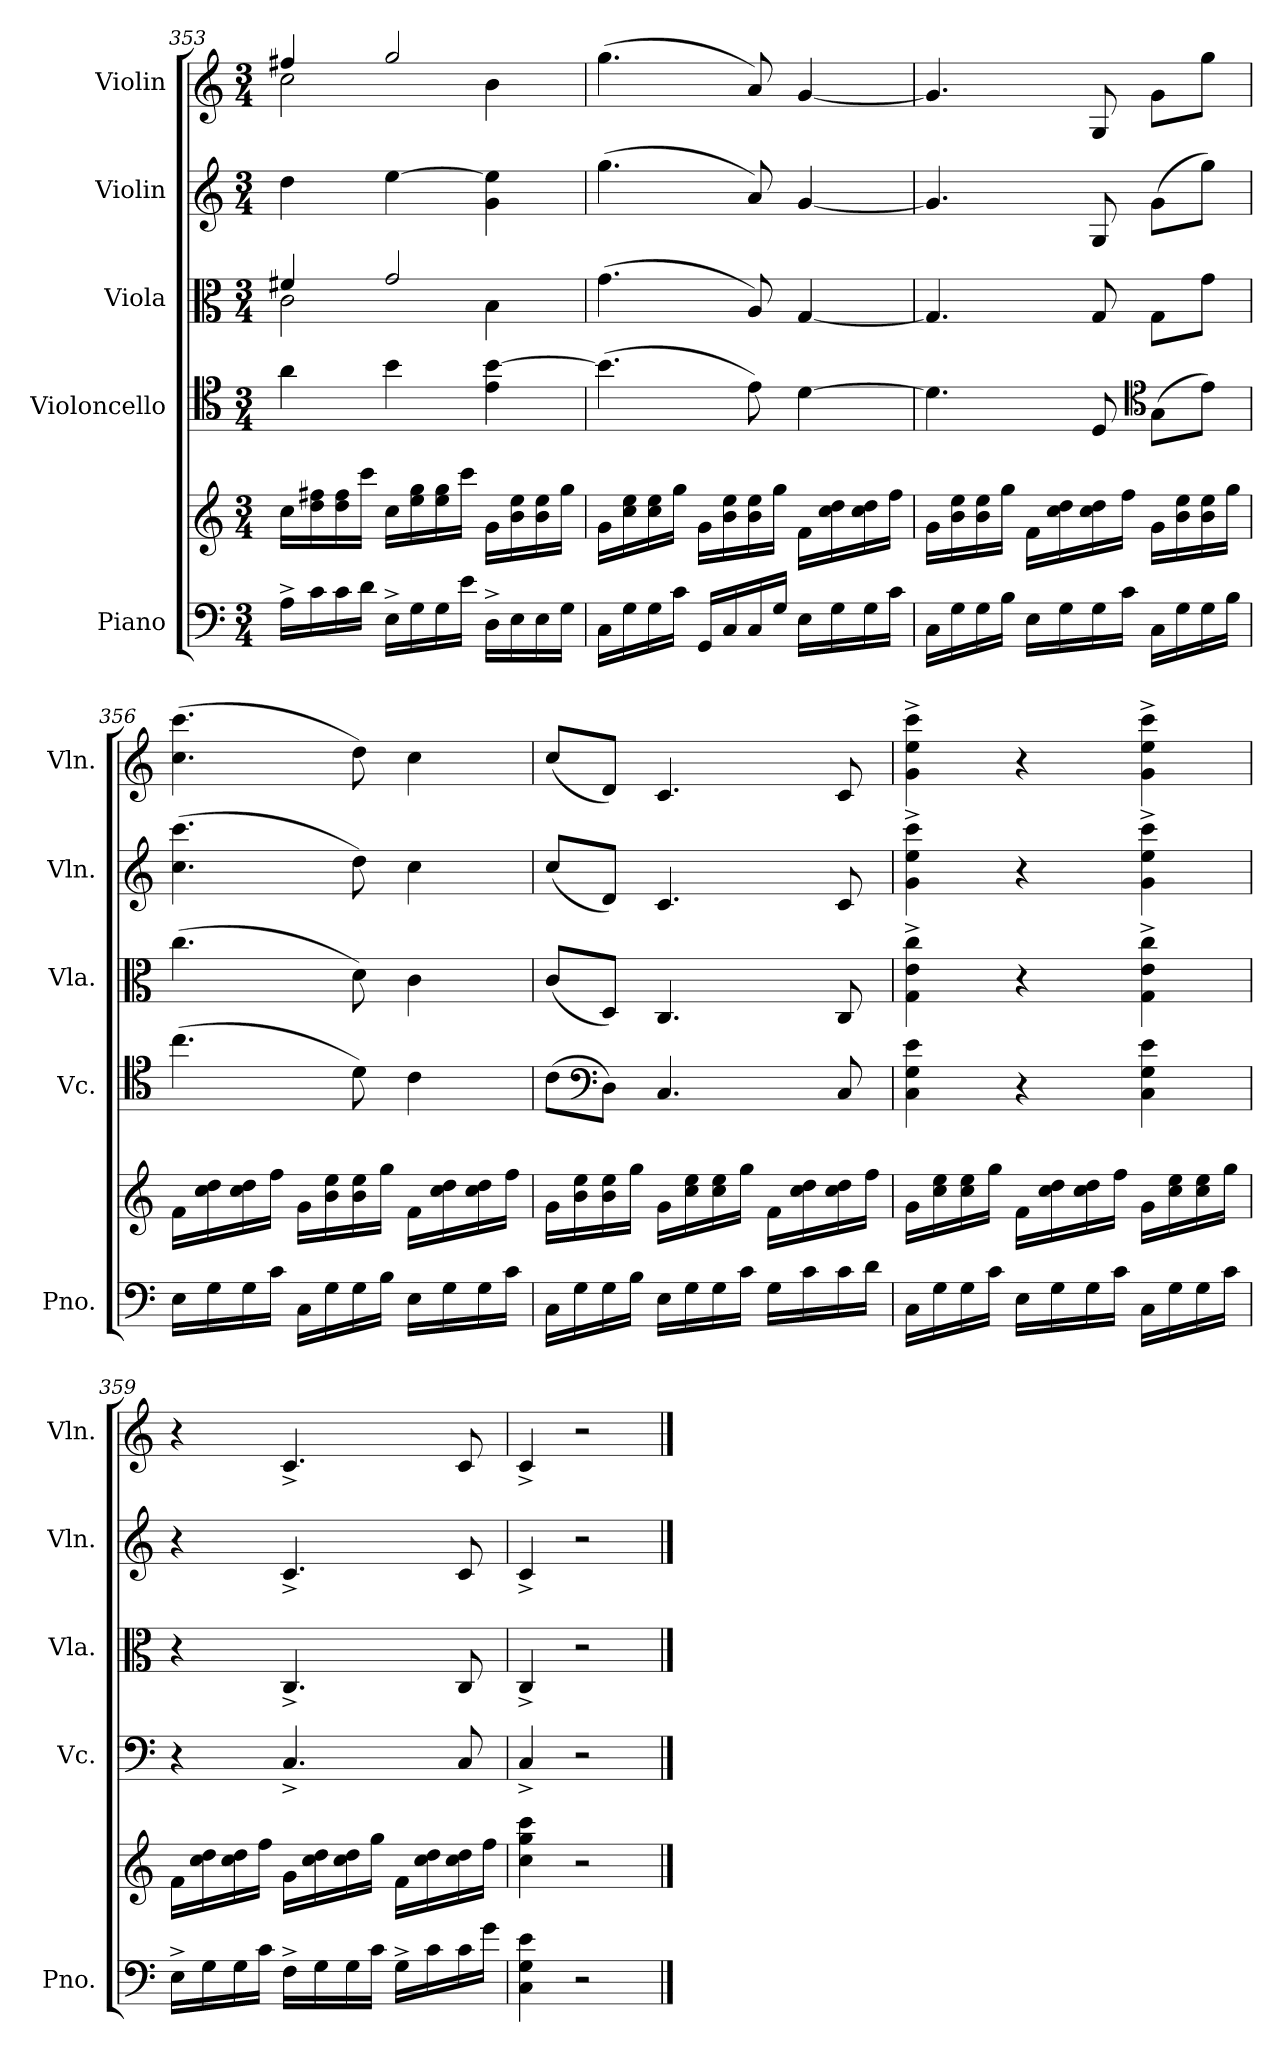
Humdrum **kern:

**kern	**kern	**kern	**kern	**kern	**kern
*part5	*part5	*part4	*part3	*part2	*part1
*staff6	*staff5	*staff4	*staff3	*staff2	*staff1
*I"Piano	*	*I"Violoncello	*I"Viola	*I"Violin	*I"Violin
*I'Pno.	*	*I'Vc.	*I'Vla.	*I'Vln.	*I'Vln.
*clefF4	*clefG2	*clefC4	*clefC3	*clefG2	*clefG2
*k[]	*k[]	*k[]	*k[]	*k[]	*k[]
*M3/4	*M3/4	*M3/4	*M3/4	*M3/4	*M3/4
=353	=353	=353	=353	=353	=353
*	*	*	*^	*	*^
16A^\LL	16cc\LL	4a\	4f#X/	2c\	4dd\	4ff#X/	2cc\
16c\	16dd\ 16ff#X\	.	.	.	.	.	.
16c\	16dd\ 16ff#\	.	.	.	.	.	.
16d\JJ	16ccc\JJ	.	.	.	.	.	.
16E^\LL	16cc\LL	4b\	2g/	.	[4ee\	2gg/	.
16G\	16ee\ 16gg\	.	.	.	.	.	.
16G\	16ee\ 16gg\	.	.	.	.	.	.
16e\JJ	16ccc\JJ	.	.	.	.	.	.
16D^\LL	16g\LL	4e\ [4b\	.	4B\	4g\ 4ee\]	.	4b\
16E\	16b\ 16ee\	.	.	.	.	.	.
16E\	16b\ 16ee\	.	.	.	.	.	.
16G\JJ	16gg\JJ	.	.	.	.	.	.
*	*	*	*v	*v	*	*v	*v
=354	=354	=354	=354	=354	=354
16C\LL	16g\LL	(4.b\]	(4.g\	(4.gg\	(4.gg\
16G\	16cc\ 16ee\	.	.	.	.
16G\	16cc\ 16ee\	.	.	.	.
16c\JJ	16gg\JJ	.	.	.	.
16GG/LL	16g\LL	.	.	.	.
16C/	16b\ 16ee\	.	.	.	.
16C/	16b\ 16ee\	8e\)	8A/)	8a/)	8a/)
16G/JJ	16gg\JJ	.	.	.	.
16E\LL	16f\LL	[4d\	[4G/	[4g/	[4g/
16G\	16cc\ 16dd\	.	.	.	.
16G\	16cc\ 16dd\	.	.	.	.
16c\JJ	16ff\JJ	.	.	.	.
!!LO:LB:g=z
=355	=355	=355	=355	=355	=355
16C\LL	16g\LL	4.d\]	4.G/]	4.g/]	4.g/]
16G\	16b\ 16ee\	.	.	.	.
16G\	16b\ 16ee\	.	.	.	.
16B\JJ	16gg\JJ	.	.	.	.
16E\LL	16f\LL	.	.	.	.
16G\	16cc\ 16dd\	.	.	.	.
16G\	16cc\ 16dd\	8D/	8G/	8G/	8G/
16c\JJ	16ff\JJ	.	.	.	.
*	*	*clefC4	*	*	*
16C\LL	16g\LL	(8G\L	8G\L	(8g\L	8g\L
16G\	16b\ 16ee\	.	.	.	.
16G\	16b\ 16ee\	8e\J)	8g\J	8gg\J)	8gg\J
16B\JJ	16gg\JJ	.	.	.	.
=356	=356	=356	=356	=356	=356
16E\LL	16f\LL	(4.cc\	(4.cc\	(4.cc\ 4.ccc\	(4.cc\ 4.ccc\
16G\	16cc\ 16dd\	.	.	.	.
16G\	16cc\ 16dd\	.	.	.	.
16c\JJ	16ff\JJ	.	.	.	.
16C\LL	16g\LL	.	.	.	.
16G\	16b\ 16ee\	.	.	.	.
16G\	16b\ 16ee\	8d\)	8d\)	8dd\)	8dd\)
16B\JJ	16gg\JJ	.	.	.	.
16E\LL	16f\LL	4c\	4c\	4cc\	4cc\
16G\	16cc\ 16dd\	.	.	.	.
16G\	16cc\ 16dd\	.	.	.	.
16c\JJ	16ff\JJ	.	.	.	.
=357	=357	=357	=357	=357	=357
16C\LL	16g\LL	(8c\L	(8c/L	(8cc/L	(8cc/L
16G\	16b\ 16ee\	.	.	.	.
*	*	*clefF4	*	*	*
16G\	16b\ 16ee\	8D\J)	8D/J)	8d/J)	8d/J)
16B\JJ	16gg\JJ	.	.	.	.
16E\LL	16g\LL	4.C/	4.C/	4.c/	4.c/
16G\	16cc\ 16ee\	.	.	.	.
16G\	16cc\ 16ee\	.	.	.	.
16c\JJ	16gg\JJ	.	.	.	.
16G\LL	16f\LL	.	.	.	.
16c\	16cc\ 16dd\	.	.	.	.
16c\	16cc\ 16dd\	8C/	8C/	8c/	8c/
16d\JJ	16ff\JJ	.	.	.	.
!!LO:PB:g=z
=358	=358	=358	=358	=358	=358
16C\LL	16g\LL	4C\ 4G\ 4e\	4G\^ 4e\^ 4cc\^	4g\^ 4ee\^ 4ccc\^	4g\^ 4ee\^ 4ccc\^
16G\	16cc\ 16ee\	.	.	.	.
16G\	16cc\ 16ee\	.	.	.	.
16c\JJ	16gg\JJ	.	.	.	.
16E\LL	16f\LL	4r	4r	4r	4r
16G\	16cc\ 16dd\	.	.	.	.
16G\	16cc\ 16dd\	.	.	.	.
16c\JJ	16ff\JJ	.	.	.	.
16C\LL	16g\LL	4C\ 4G\ 4e\	4G\^ 4e\^ 4cc\^	4g\^ 4ee\^ 4ccc\^	4g\^ 4ee\^ 4ccc\^
16G\	16cc\ 16ee\	.	.	.	.
16G\	16cc\ 16ee\	.	.	.	.
16c\JJ	16gg\JJ	.	.	.	.
=359	=359	=359	=359	=359	=359
16E^\LL	16f\LL	4r	4r	4r	4r
16G\	16cc\ 16dd\	.	.	.	.
16G\	16cc\ 16dd\	.	.	.	.
16c\JJ	16ff\JJ	.	.	.	.
16F^\LL	16g\LL	4.C^/	4.C^/	4.c^/	4.c^/
16G\	16cc\ 16dd\	.	.	.	.
16G\	16cc\ 16dd\	.	.	.	.
16c\JJ	16gg\JJ	.	.	.	.
16G^\LL	16f\LL	.	.	.	.
16c\	16cc\ 16dd\	.	.	.	.
16c\	16cc\ 16dd\	8C/	8C/	8c/	8c/
16g\JJ	16ff\JJ	.	.	.	.
=360	=360	=360	=360	=360	=360
4C\ 4G\ 4e\	4cc\ 4gg\ 4ccc\	4C^/	4C^/	4c^/	4c^/
2r	2r	2r	2r	2r	2r
==	==	==	==	==	==
*-	*-	*-	*-	*-	*-
